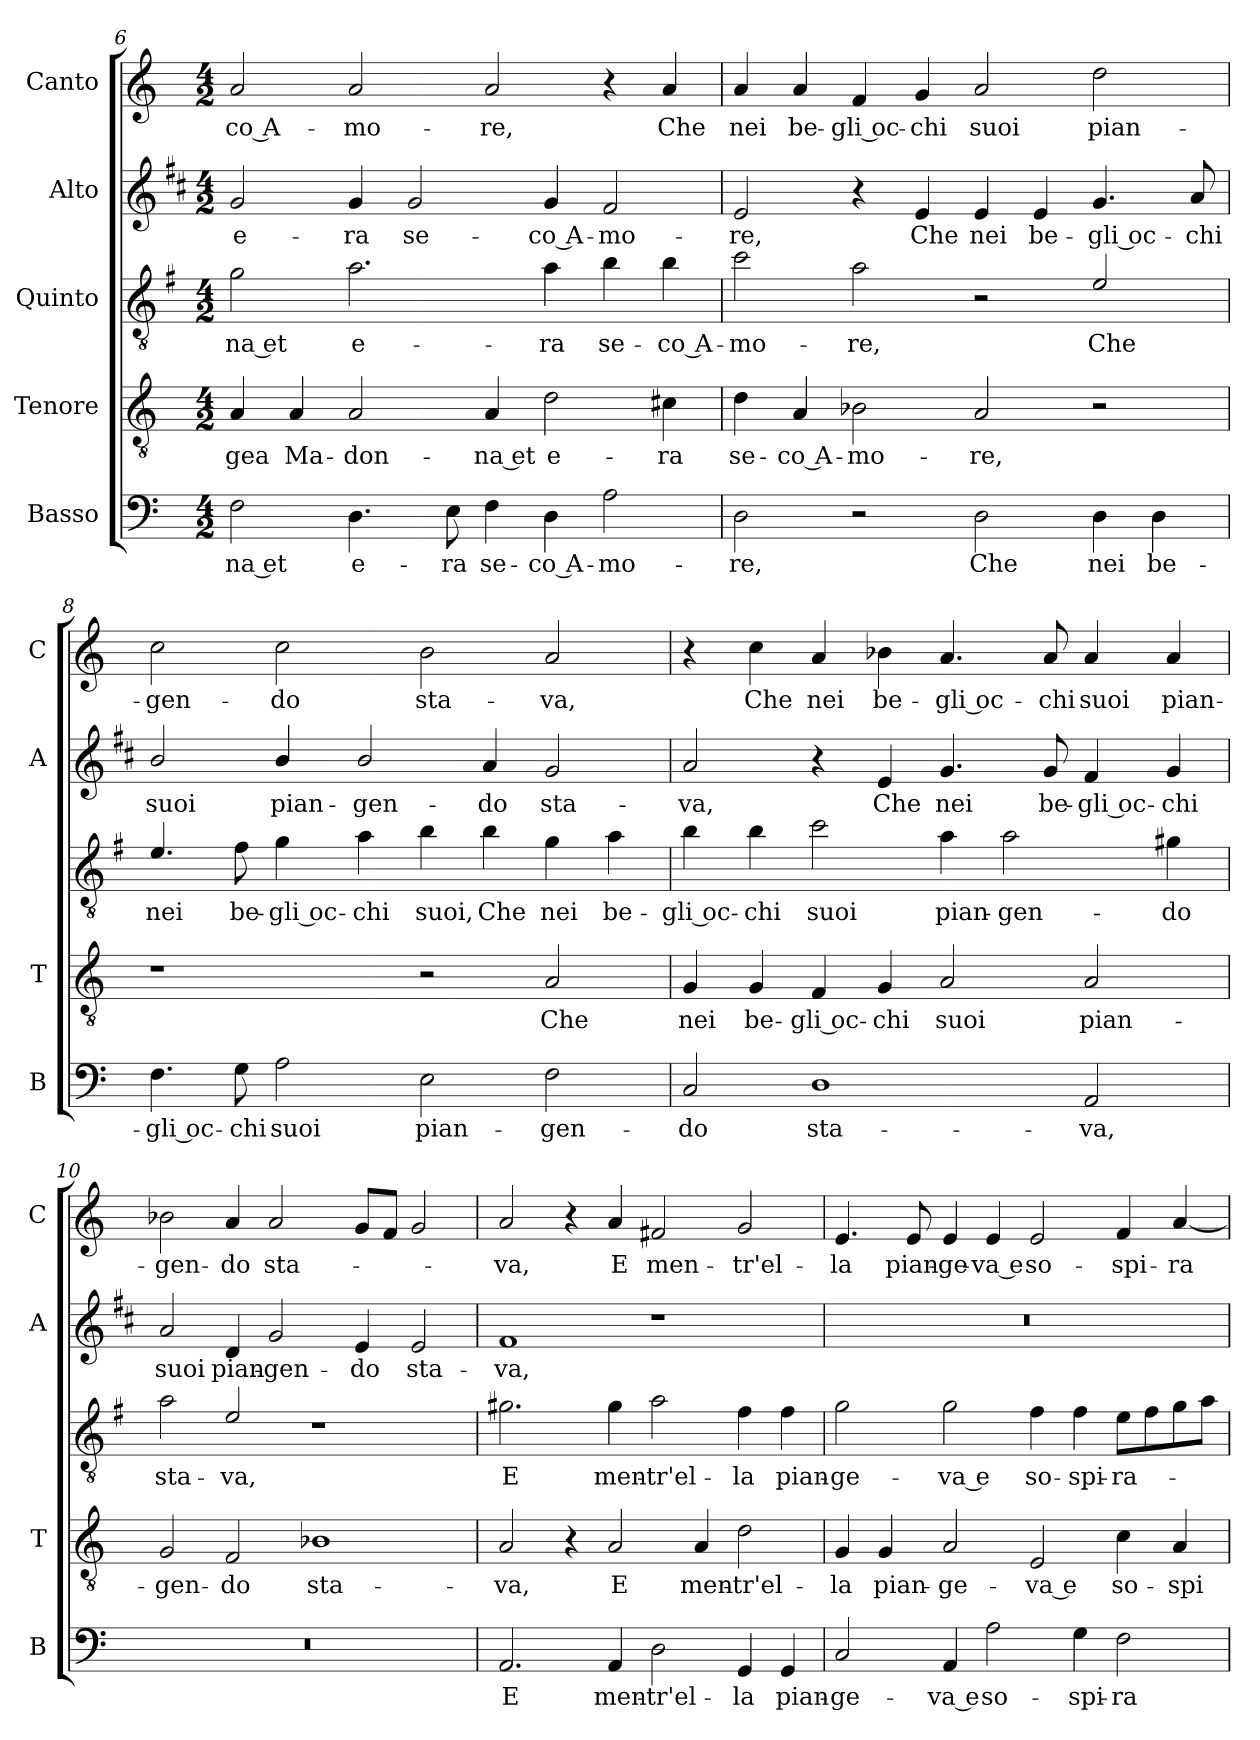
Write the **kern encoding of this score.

**kern	**text	**kern	**text	**kern	**text	**kern	**text	**kern	**text
*part5	*part5	*part4	*part4	*part3	*part3	*part2	*part2	*part1	*part1
*staff5	*staff5	*staff4	*staff4	*staff3	*staff3	*staff2	*staff2	*staff1	*staff1
*I"Basso	*	*I"Tenore	*	*I"Quinto	*	*I"Alto	*	*I"Canto	*
*I'B	*	*I'T	*	*	*	*I'A	*	*I'C	*
*clefF4	*	*clefGv2	*	*clefGv2	*	*clefG2	*	*clefG2	*
*	*	*	*	*ITrd4c7	*	*ITrd1c2	*	*	*
*k[]	*	*k[]	*	*k[]	*	*k[]	*	*k[]	*
*C:	*	*C:	*	*C:	*	*C:	*	*C:	*
*M4/2	*	*M4/2	*	*M4/2	*	*M4/2	*	*M4/2	*
=6	=6	=6	=6	=6	=6	=6	=6	=6	=6
!	!LO:LY:b	!	!LO:LY:b	!	!LO:LY:b	!	!LO:LY:b	!	!LO:LY:b
2F\	-na et	4A/	-gea	2c\	-na et	2f/	e-	2a/	-co A-
!	!	!	!LO:LY:b	!	!	!	!	!	!
.	.	4A/	Ma-	.	.	.	.	.	.
!	!LO:LY:b	!	!LO:LY:b	!	!LO:LY:b	!	!LO:LY:b	!	!LO:LY:b
4.D\	e-	2A/	-don-	2.d\	e-	4f/	-ra	2a/	-mo-
!	!	!	!	!	!	!	!LO:LY:b	!	!
.	.	.	.	.	.	2f/	se-	.	.
!	!LO:LY:b	!	!	!	!	!	!	!	!
8E\	-ra	.	.	.	.	.	.	.	.
!	!LO:LY:b	!	!LO:LY:b	!	!	!	!	!	!LO:LY:b
4F\	se-	4A/	-na et	.	.	.	.	2a/	-re,
!	!LO:LY:b	!	!LO:LY:b	!	!LO:LY:b	!	!LO:LY:b	!	!
4D\	-co A-	2d\	e-	4d\	-ra	4f/	-co A-	.	.
!	!LO:LY:b	!	!	!	!LO:LY:b	!	!LO:LY:b	!	!
2A\	-mo-	.	.	4e\	se-	2e/	-mo-	4r	.
!	!	!	!LO:LY:b	!	!LO:LY:b	!	!	!	!LO:LY:b
.	.	4c#X\	-ra	4e\	-co A-	.	.	4a/	Che
!!LO:PB:g=z
=7	=7	=7	=7	=7	=7	=7	=7	=7	=7
!	!LO:LY:b	!	!LO:LY:b	!	!LO:LY:b	!	!LO:LY:b	!	!LO:LY:b
2D\	-re,	4d\	se-	2f\	-mo-	2d/	-re,	4a/	nei
!	!	!	!LO:LY:b	!	!	!	!	!	!LO:LY:b
.	.	4A/	-co A-	.	.	.	.	4a/	be-
!	!	!	!LO:LY:b	!	!LO:LY:b	!	!	!	!LO:LY:b
2r	.	2B-X\	-mo-	2d\	-re,	4r	.	4f/	-gli oc-
!	!	!	!	!	!	!	!LO:LY:b	!	!LO:LY:b
.	.	.	.	.	.	4d/	Che	4g/	-chi
!	!LO:LY:b	!	!LO:LY:b	!	!	!	!LO:LY:b	!	!LO:LY:b
2D\	Che	2A/	-re,	2r	.	4d/	nei	2a/	suoi
!	!	!	!	!	!	!	!LO:LY:b	!	!
.	.	.	.	.	.	4d/	be-	.	.
!	!LO:LY:b	!	!	!	!LO:LY:b	!	!LO:LY:b	!	!LO:LY:b
4D\	nei	2r	.	2A/	Che	4.f/	-gli oc-	2dd\	pian-
!	!LO:LY:b	!	!	!	!	!	!	!	!
4D\	be-	.	.	.	.	.	.	.	.
!	!	!	!	!	!	!	!LO:LY:b	!	!
.	.	.	.	.	.	8g/	-chi	.	.
=8	=8	=8	=8	=8	=8	=8	=8	=8	=8
!	!LO:LY:b	!	!	!	!LO:LY:b	!	!LO:LY:b	!	!LO:LY:b
4.F\	-gli oc-	1r	.	4.A/	nei	2a/	suoi	2cc\	-gen-
!	!LO:LY:b	!	!	!	!LO:LY:b	!	!	!	!
8G\	-chi	.	.	8B\	be-	.	.	.	.
!	!LO:LY:b	!	!	!	!LO:LY:b	!	!LO:LY:b	!	!LO:LY:b
2A\	suoi	.	.	4c\	-gli oc-	4a/	pian-	2cc\	-do
!	!	!	!	!	!LO:LY:b	!	!LO:LY:b	!	!
.	.	.	.	4d\	-chi	2a/	-gen-	.	.
!	!LO:LY:b	!	!	!	!LO:LY:b	!	!	!	!LO:LY:b
2E\	pian-	2r	.	4e\	suoi,	.	.	2b\	sta-
!	!	!	!	!	!LO:LY:b	!	!LO:LY:b	!	!
.	.	.	.	4e\	Che	4g/	-do	.	.
!	!LO:LY:b	!	!LO:LY:b	!	!LO:LY:b	!	!LO:LY:b	!	!LO:LY:b
2F\	-gen-	2A/	Che	4c\	nei	2f/	sta-	2a/	-va,
!	!	!	!	!	!LO:LY:b	!	!	!	!
.	.	.	.	4d\	be-	.	.	.	.
=9	=9	=9	=9	=9	=9	=9	=9	=9	=9
!	!LO:LY:b	!	!LO:LY:b	!	!LO:LY:b	!	!LO:LY:b	!	!
2C/	-do	4G/	nei	4e\	-gli oc-	2g/	-va,	4r	.
!	!	!	!LO:LY:b	!	!LO:LY:b	!	!	!	!LO:LY:b
.	.	4G/	be-	4e\	-chi	.	.	4cc\	Che
!	!LO:LY:b	!	!LO:LY:b	!	!LO:LY:b	!	!	!	!LO:LY:b
1D	sta-	4F/	-gli oc-	2f\	suoi	4r	.	4a/	nei
!	!	!	!LO:LY:b	!	!	!	!LO:LY:b	!	!LO:LY:b
.	.	4G/	-chi	.	.	4d/	Che	4b-X\	be-
!	!	!	!LO:LY:b	!	!LO:LY:b	!	!LO:LY:b	!	!LO:LY:b
.	.	2A/	suoi	4d\	pian-	4.f/	nei	4.a/	-gli oc-
!	!	!	!	!	!LO:LY:b	!	!	!	!
.	.	.	.	2d\	-gen-	.	.	.	.
!	!	!	!	!	!	!	!LO:LY:b	!	!LO:LY:b
.	.	.	.	.	.	8f/	be-	8a/	-chi
!	!LO:LY:b	!	!LO:LY:b	!	!	!	!LO:LY:b	!	!LO:LY:b
2AA/	-va,	2A/	pian-	.	.	4e/	-gli oc-	4a/	suoi
!	!	!	!	!	!LO:LY:b	!	!LO:LY:b	!	!LO:LY:b
.	.	.	.	4c#X\	-do	4f/	-chi	4a/	pian-
!!LO:LB:g=z
=10	=10	=10	=10	=10	=10	=10	=10	=10	=10
!	!	!	!LO:LY:b	!	!LO:LY:b	!	!LO:LY:b	!	!LO:LY:b
0r	.	2G/	-gen-	2d\	sta-	2g/	suoi	2b-X\	-gen-
!	!	!	!LO:LY:b	!	!LO:LY:b	!	!LO:LY:b	!	!LO:LY:b
.	.	2F/	-do	2A/	-va,	4c/	pian-	4a/	-do
!	!	!	!	!	!	!	!LO:LY:b	!	!LO:LY:b
.	.	.	.	.	.	2f/	-gen-	2a/	sta-
!	!	!	!LO:LY:b	!	!	!	!	!	!
.	.	1B-X	sta-	1r	.	.	.	.	.
!	!	!	!	!	!	!	!LO:LY:b	!	!
.	.	.	.	.	.	4d/	-do	8g/L	.
.	.	.	.	.	.	.	.	8f/J	.
!	!	!	!	!	!	!	!LO:LY:b	!	!
.	.	.	.	.	.	2d/	sta-	2g/	.
=11	=11	=11	=11	=11	=11	=11	=11	=11	=11
!	!LO:LY:b	!	!LO:LY:b	!	!LO:LY:b	!	!LO:LY:b	!	!LO:LY:b
2.AA/	E	2A/	-va,	2.c#X\	E	1e	-va,	2a/	-va,
.	.	4r	.	.	.	.	.	4r	.
!	!LO:LY:b	!	!LO:LY:b	!	!LO:LY:b	!	!	!	!LO:LY:b
4AA/	men-	2A/	E	4c#\	men-	.	.	4a/	E
!	!LO:LY:b	!	!	!	!LO:LY:b	!	!	!	!LO:LY:b
2D\	-tr'el-	.	.	2d\	-tr'el-	1r	.	2f#X/	men-
!	!	!	!LO:LY:b	!	!	!	!	!	!
.	.	4A/	men-	.	.	.	.	.	.
!	!LO:LY:b	!	!LO:LY:b	!	!LO:LY:b	!	!	!	!LO:LY:b
4GG/	-la	2d\	-tr'el-	4B\	-la	.	.	2g/	-tr'el-
!	!LO:LY:b	!	!	!	!LO:LY:b	!	!	!	!
4GG/	pian-	.	.	4B\	pian-	.	.	.	.
=12	=12	=12	=12	=12	=12	=12	=12	=12	=12
!	!LO:LY:b	!	!LO:LY:b	!	!LO:LY:b	!	!	!	!LO:LY:b
2C/	-ge-	4G/	-la	2c\	-ge-	0r	.	4.e/	-la
!	!	!	!LO:LY:b	!	!	!	!	!	!
.	.	4G/	pian-	.	.	.	.	.	.
!	!	!	!	!	!	!	!	!	!LO:LY:b
.	.	.	.	.	.	.	.	8e/	pian-
!	!LO:LY:b	!	!LO:LY:b	!	!LO:LY:b	!	!	!	!LO:LY:b
4AA/	-va e	2A/	-ge-	2c\	-va e	.	.	4e/	-ge-
!	!LO:LY:b	!	!	!	!	!	!	!	!LO:LY:b
2A\	so-	.	.	.	.	.	.	4e/	-va e
!	!	!	!LO:LY:b	!	!LO:LY:b	!	!	!	!LO:LY:b
.	.	2E/	-va e	4B\	so-	.	.	2e/	so-
!	!LO:LY:b	!	!	!	!LO:LY:b	!	!	!	!
4G\	-spi-	.	.	4B\	-spi-	.	.	.	.
!	!LO:LY:b	!	!LO:LY:b	!	!LO:LY:b	!	!	!	!LO:LY:b
2F\	-ra-	4c\	so-	8A\L	-ra-	.	.	4f/	-spi-
.	.	.	.	8B\	.	.	.	.	.
!	!	!	!LO:LY:b	!	!	!	!	!	!LO:LY:b
.	.	4A/	-spi-	8c\	.	.	.	[4a/	-ra-
.	.	.	.	8d\J	.	.	.	.	.
=	=	=	=	=	=	=	=	=	=
*-	*-	*-	*-	*-	*-	*-	*-	*-	*-
